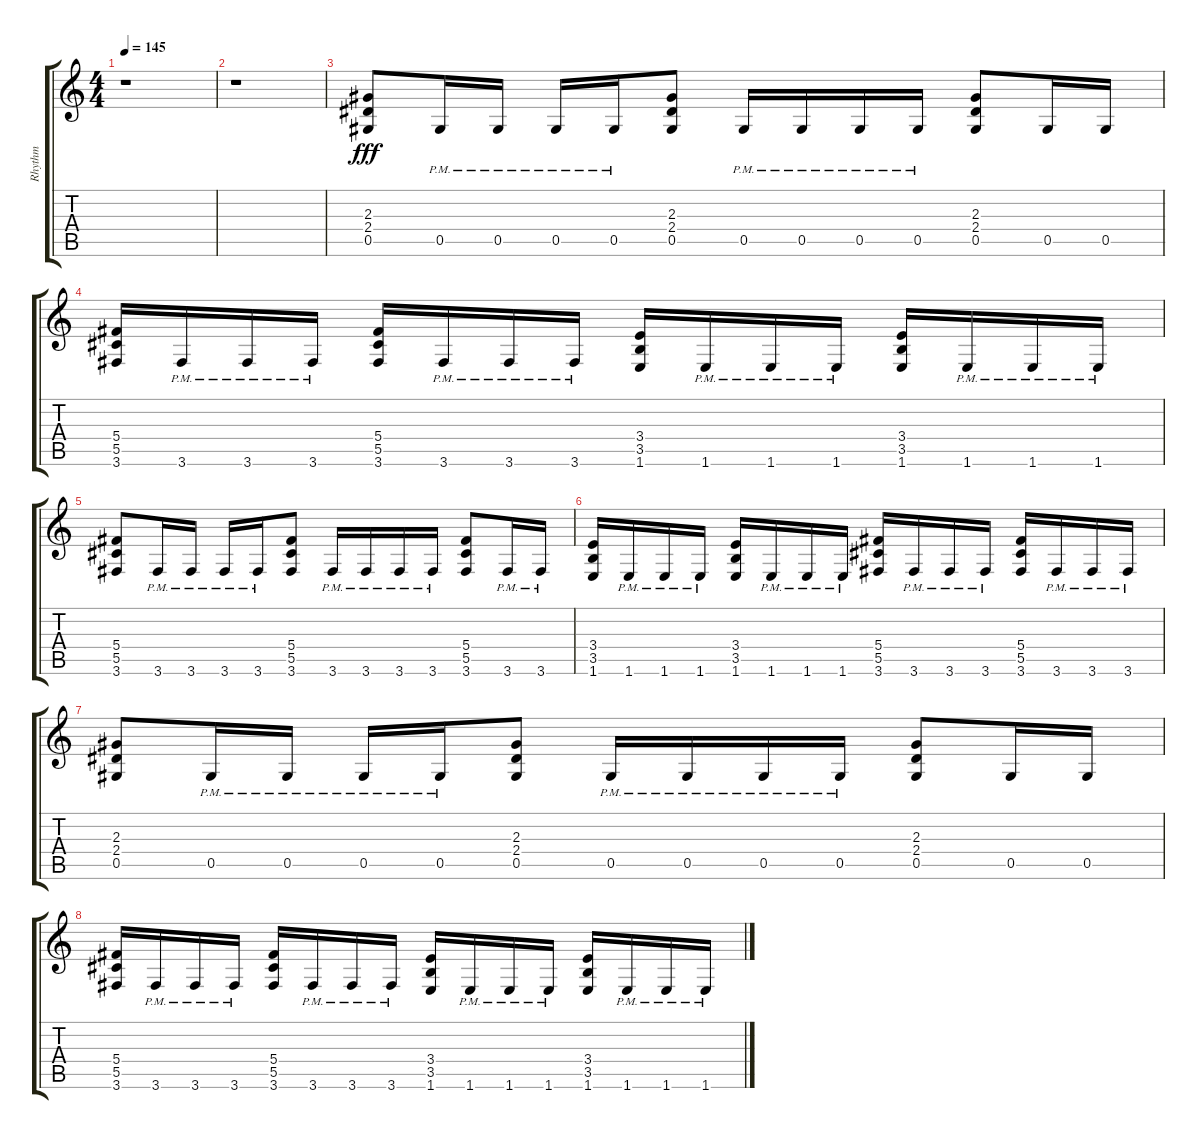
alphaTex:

\track ("Rhythm" "Rhythm") {instrument distortionguitar}
\staff {score tabs}
\tuning (Eb4 Bb3 Gb3 Db3 Ab2 Eb2) {hide}
\ts (4 4)
\tempo 145
\clef g2
\ks c
r.1{dy mf} |
r.1 |
(2.3 2.4 0.5).8{dy fff} 0.5{pm}.16 0.5{pm}.16 0.5{pm}.16 0.5{pm}.16 (2.3 2.4 0.5).8 0.5{pm}.16 0.5{pm}.16 0.5{pm}.16 0.5{pm}.16 (2.3 2.4 0.5).8 0.5.16 0.5.16 |
(5.4 5.5 3.6).16 3.6{pm}.16 3.6{pm}.16 3.6{pm}.16 (5.4 5.5 3.6).16 3.6{pm}.16 3.6{pm}.16 3.6{pm}.16 (3.4 3.5 1.6).16 1.6{pm}.16 1.6{pm}.16 1.6{pm}.16 (3.4 3.5 1.6).16 1.6{pm}.16 1.6{pm}.16 1.6{pm}.16 |
(5.4 5.5 3.6).8 3.6{pm}.16 3.6{pm}.16 3.6{pm}.16 3.6{pm}.16 (5.4 5.5 3.6).8 3.6{pm}.16 3.6{pm}.16 3.6{pm}.16 3.6{pm}.16 (5.4 5.5 3.6).8 3.6{pm}.16 3.6{pm}.16 |
(3.4 3.5 1.6).16 1.6{pm}.16 1.6{pm}.16 1.6{pm}.16 (3.4 3.5 1.6).16 1.6{pm}.16 1.6{pm}.16 1.6{pm}.16 (5.4 5.5 3.6).16 3.6{pm}.16 3.6{pm}.16 3.6{pm}.16 (5.4 5.5 3.6).16 3.6{pm}.16 3.6{pm}.16 3.6{pm}.16 |
(2.3 2.4 0.5).8 0.5{pm}.16 0.5{pm}.16 0.5{pm}.16 0.5{pm}.16 (2.3 2.4 0.5).8 0.5{pm}.16 0.5{pm}.16 0.5{pm}.16 0.5{pm}.16 (2.3 2.4 0.5).8 0.5.16 0.5.16 |
(5.4 5.5 3.6).16 3.6{pm}.16 3.6{pm}.16 3.6{pm}.16 (5.4 5.5 3.6).16 3.6{pm}.16 3.6{pm}.16 3.6{pm}.16 (3.4 3.5 1.6).16 1.6{pm}.16 1.6{pm}.16 1.6{pm}.16 (3.4 3.5 1.6).16 1.6{pm}.16 1.6{pm}.16 1.6{pm}.16
